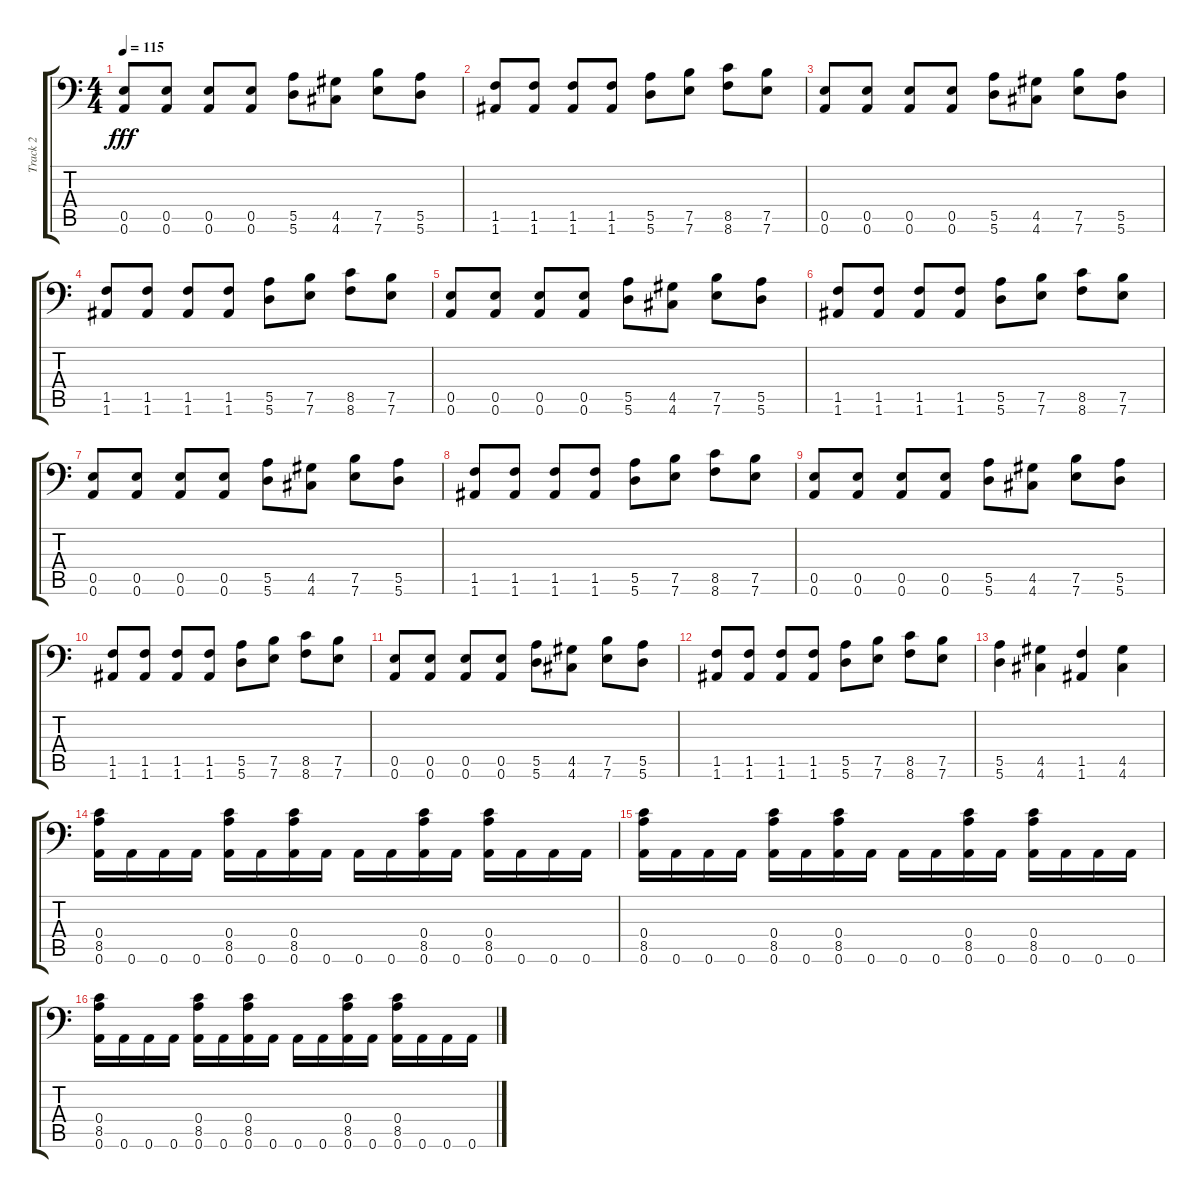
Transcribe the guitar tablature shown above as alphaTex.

\track ("Track 2" "Track 2") {instrument distortionguitar}
\staff {score tabs}
\tuning (B3 Gb3 D3 A2 E2 A1) {hide}
\ts (4 4)
\tempo 115
\clef f4
\ks c
(0.5 0.6).8{dy fff} (0.5 0.6).8 (0.5 0.6).8 (0.5 0.6).8 (5.5 5.6).8 (4.5 4.6).8 (7.5 7.6).8 (5.5 5.6).8 |
(1.5 1.6).8 (1.5 1.6).8 (1.5 1.6).8 (1.5 1.6).8 (5.5 5.6).8 (7.5 7.6).8 (8.5 8.6).8 (7.5 7.6).8 |
(0.5 0.6).8 (0.5 0.6).8 (0.5 0.6).8 (0.5 0.6).8 (5.5 5.6).8 (4.5 4.6).8 (7.5 7.6).8 (5.5 5.6).8 |
(1.5 1.6).8 (1.5 1.6).8 (1.5 1.6).8 (1.5 1.6).8 (5.5 5.6).8 (7.5 7.6).8 (8.5 8.6).8 (7.5 7.6).8 |
(0.5 0.6).8 (0.5 0.6).8 (0.5 0.6).8 (0.5 0.6).8 (5.5 5.6).8 (4.5 4.6).8 (7.5 7.6).8 (5.5 5.6).8 |
(1.5 1.6).8 (1.5 1.6).8 (1.5 1.6).8 (1.5 1.6).8 (5.5 5.6).8 (7.5 7.6).8 (8.5 8.6).8 (7.5 7.6).8 |
(0.5 0.6).8 (0.5 0.6).8 (0.5 0.6).8 (0.5 0.6).8 (5.5 5.6).8 (4.5 4.6).8 (7.5 7.6).8 (5.5 5.6).8 |
(1.5 1.6).8 (1.5 1.6).8 (1.5 1.6).8 (1.5 1.6).8 (5.5 5.6).8 (7.5 7.6).8 (8.5 8.6).8 (7.5 7.6).8 |
(0.5 0.6).8 (0.5 0.6).8 (0.5 0.6).8 (0.5 0.6).8 (5.5 5.6).8 (4.5 4.6).8 (7.5 7.6).8 (5.5 5.6).8 |
(1.5 1.6).8 (1.5 1.6).8 (1.5 1.6).8 (1.5 1.6).8 (5.5 5.6).8 (7.5 7.6).8 (8.5 8.6).8 (7.5 7.6).8 |
(0.5 0.6).8 (0.5 0.6).8 (0.5 0.6).8 (0.5 0.6).8 (5.5 5.6).8 (4.5 4.6).8 (7.5 7.6).8 (5.5 5.6).8 |
(1.5 1.6).8 (1.5 1.6).8 (1.5 1.6).8 (1.5 1.6).8 (5.5 5.6).8 (7.5 7.6).8 (8.5 8.6).8 (7.5 7.6).8 |
(5.5 5.6).4 (4.5 4.6).4 (1.5 1.6).4 (4.5 4.6).4 |
(0.4 8.5 0.6).16 0.6.16 0.6.16 0.6.16 (0.4 8.5 0.6).16 0.6.16 (0.4 8.5 0.6).16 0.6.16 0.6.16 0.6.16 (0.4 8.5 0.6).16 0.6.16 (0.4 8.5 0.6).16 0.6.16 0.6.16 0.6.16 |
(0.4 8.5 0.6).16 0.6.16 0.6.16 0.6.16 (0.4 8.5 0.6).16 0.6.16 (0.4 8.5 0.6).16 0.6.16 0.6.16 0.6.16 (0.4 8.5 0.6).16 0.6.16 (0.4 8.5 0.6).16 0.6.16 0.6.16 0.6.16 |
(0.4 8.5 0.6).16 0.6.16 0.6.16 0.6.16 (0.4 8.5 0.6).16 0.6.16 (0.4 8.5 0.6).16 0.6.16 0.6.16 0.6.16 (0.4 8.5 0.6).16 0.6.16 (0.4 8.5 0.6).16 0.6.16 0.6.16 0.6.16
